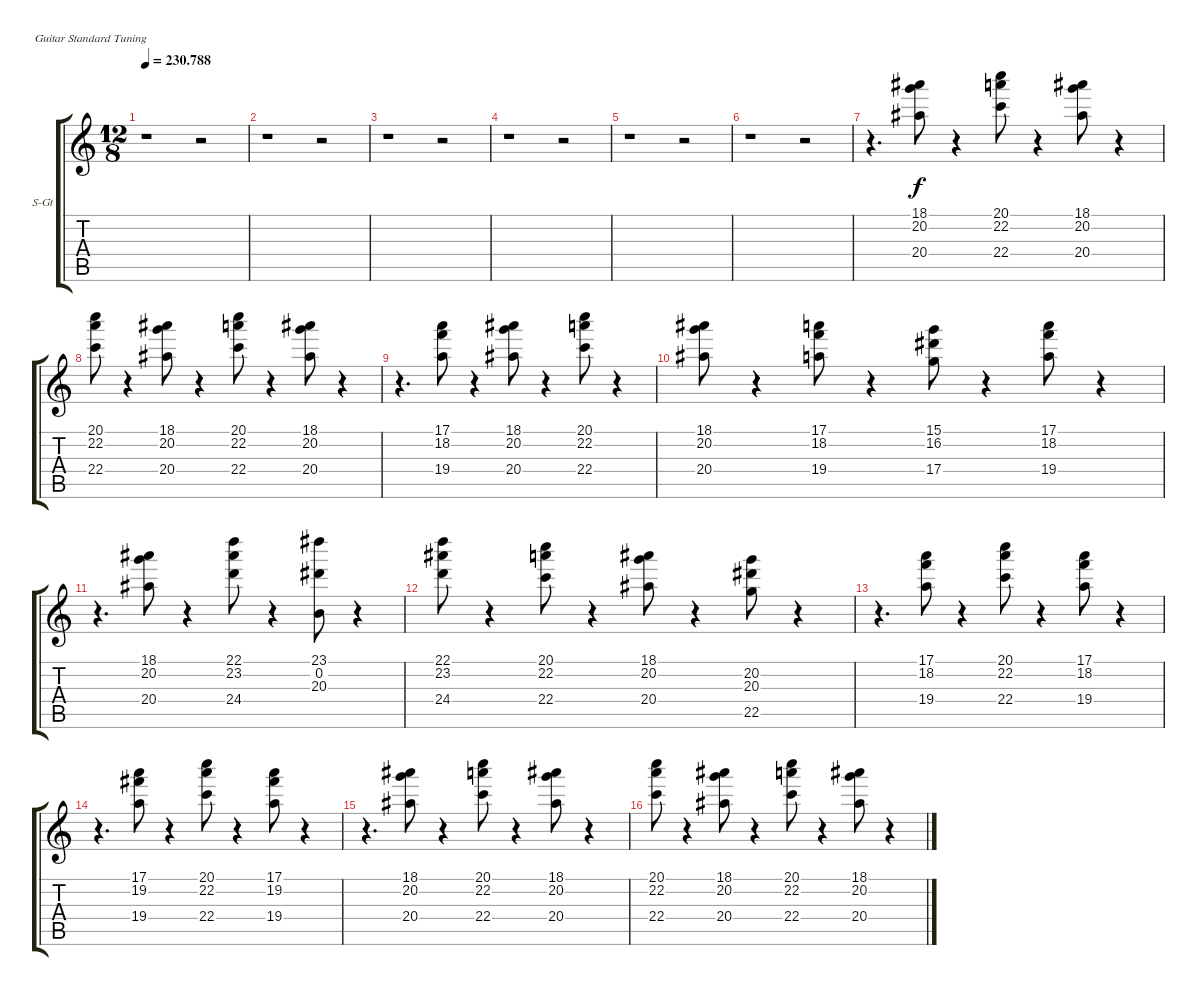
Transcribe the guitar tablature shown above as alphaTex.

\bracketExtendMode groupsimilarinstruments
\firstSystemTrackNameOrientation horizontal
\otherSystemsTrackNameOrientation horizontal
\track ("Синтезатор II" "S-Gt") {instrument pizzicatostrings}
\staff {score tabs}
\tuning (E4 B3 G3 D3 A2 E2)
\displaytranspose 12
\ts (12 8)
\tempo
230.788
\accidentals auto
\clef g2
\ottava regular
\simile none
\ks c
r.1{dy f} r.2 |
r.1 r.2 |
r.1 r.2 |
r.1 r.2 |
r.1 r.2 |
r.1 r.2 |
r.4{d} (18.1 20.2 20.4).8 r.4 (20.1 22.2 22.4).8 r.4 (18.1 20.2 20.4).8 r.4 |
(20.1 22.2 22.4).8 r.4 (18.1 20.2 20.4).8 r.4 (20.1 22.2 22.4).8 r.4 (18.1 20.2 20.4).8 r.4 |
r.4{d} (17.1 18.2 19.4).8 r.4 (18.1 20.2 20.4).8 r.4 (20.1 22.2 22.4).8 r.4 |
(18.1 20.2 20.4).8 r.4 (17.1 18.2 19.4).8 r.4 (15.1 16.2 17.4).8 r.4 (17.1 18.2 19.4).8 r.4 |
r.4{d} (18.1 20.2 20.4).8 r.4 (22.1 23.2 24.4).8 r.4 (23.1 0.2 20.3).8 r.4 |
(22.1 23.2 24.4).8 r.4 (20.1 22.2 22.4).8 r.4 (18.1 20.2 20.4).8 r.4 (20.2 20.3 22.5).8 r.4 |
r.4{d} (17.1 18.2 19.4).8 r.4 (20.1 22.2 22.4).8 r.4 (17.1 18.2 19.4).8 r.4 |
r.4{d} (17.1 19.2 19.4).8 r.4 (20.1 22.2 22.4).8 r.4 (17.1 19.2 19.4).8 r.4 |
r.4{d} (18.1 20.2 20.4).8 r.4 (20.1 22.2 22.4).8 r.4 (18.1 20.2 20.4).8 r.4 |
(20.1 22.2 22.4).8 r.4 (18.1 20.2 20.4).8 r.4 (20.1 22.2 22.4).8 r.4 (18.1 20.2 20.4).8 r.4
